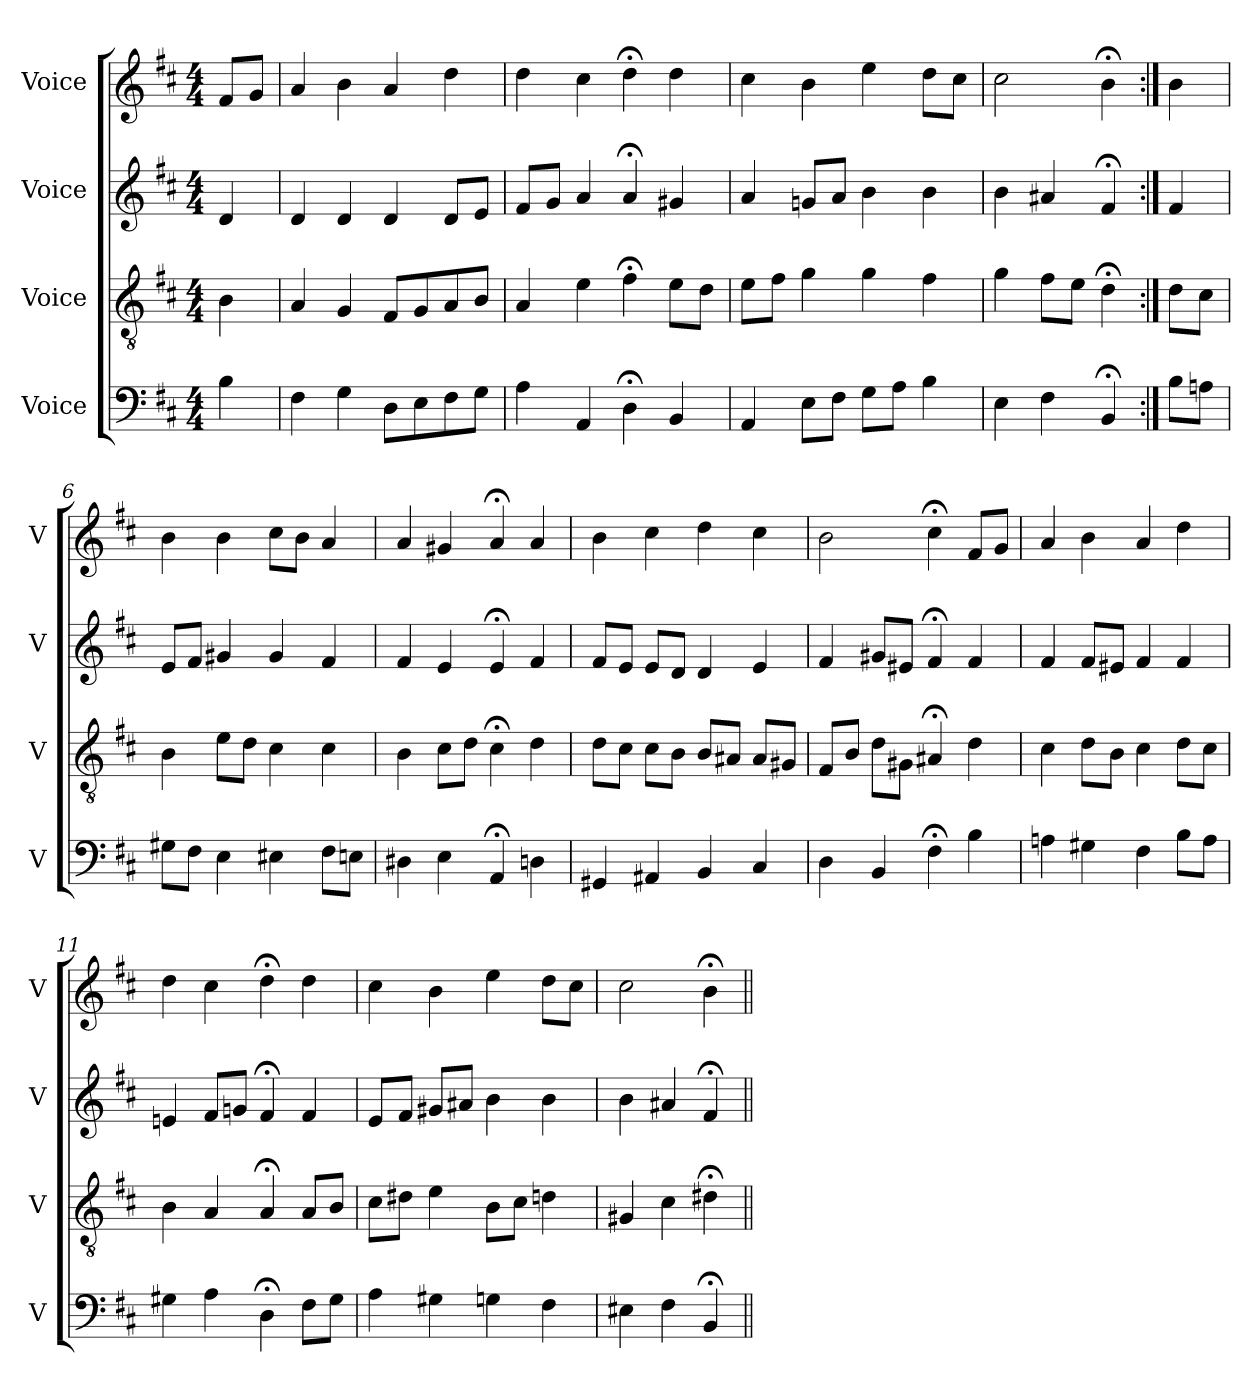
**kern	**kern	**kern	**kern
*part4	*part3	*part2	*part1
*staff4	*staff3	*staff2	*staff1
*I"Voice	*I"Voice	*I"Voice	*I"Voice
*I'V	*I'V	*I'V	*I'V
*clefF4	*clefGv2	*clefG2	*clefG2
*k[f#c#]	*k[f#c#]	*k[f#c#]	*k[f#c#]
*M4/4	*M4/4	*M4/4	*M4/4
=	=	=	=
4B	4B	4d	8f#L
.	.	.	8gJ
=2	=2	=2	=2
4F#	4A	4d	4a
4G	4G	4d	4b
8DL	8F#L	4d	4a
8E	8G	.	.
8F#	8A	8dL	4dd
8GJ	8BJ	8eJ	.
=3	=3	=3	=3
4A	4A	8f#L	4dd
.	.	8gJ	.
4AA	4e	4a	4cc#
4D;<	4f#;<	4a;<	4dd;<
4BB	8eL	4g#X	4dd
.	8dJ	.	.
=4	=4	=4	=4
4AA	8eL	4a	4cc#
.	8f#J	.	.
8EL	4g	8gnL	4b
8F#J	.	8aJ	.
8GL	4g	4b	4ee
8AJ	.	.	.
4B	4f#	4b	8ddL
.	.	.	8cc#J
=	=	=	=
4E	4g	4b	2cc#
4F#	8f#L	4a#X	.
.	8eJ	.	.
4BB;<	4d;<	4f#;<	4b;<
=5:|!	=5:|!	=5:|!	=5:|!
8BL	8dL	4f#	4b
8AnJ	8c#J	.	.
=6	=6	=6	=6
8G#XL	4B	8eL	4b
8F#J	.	8f#J	.
4E	8eL	4g#X	4b
.	8dJ	.	.
4E#X	4c#	4g#	8cc#L
.	.	.	8bJ
8F#L	4c#	4f#	4a
8EnJ	.	.	.
=7	=7	=7	=7
4D#X	4B	4f#	4a
4E	8c#L	4e	4g#X
.	8dJ	.	.
4AA;<	4c#;<	4e;<	4a;<
4Dn	4d	4f#	4a
=8	=8	=8	=8
4GG#X	8dL	8f#L	4b
.	8c#J	8eJ	.
4AA#X	8c#L	8eL	4cc#
.	8BJ	8dJ	.
4BB	8BL	4d	4dd
.	8A#XJ	.	.
4C#	8A#L	4e	4cc#
.	8G#XJ	.	.
=9	=9	=9	=9
4D	8F#L	4f#	2b
.	8BJ	.	.
4BB	8dL	8g#XL	.
.	8G#XJ	8e#XJ	.
4F#;<	4A#X;<	4f#;<	4cc#;<
4B	4d	4f#	8f#L
.	.	.	8gJ
=10	=10	=10	=10
4An	4c#	4f#	4a
4G#X	8dL	8f#L	4b
.	8BJ	8e#XJ	.
4F#	4c#	4f#	4a
8BL	8dL	4f#	4dd
8AJ	8c#J	.	.
=11	=11	=11	=11
4G#X	4B	4en	4dd
4A	4A	8f#L	4cc#
.	.	8gnJ	.
4D;<	4A;<	4f#;<	4dd;<
8F#L	8AL	4f#	4dd
8G#J	8BJ	.	.
=12	=12	=12	=12
4A	8c#L	8eL	4cc#
.	8d#XJ	8f#J	.
4G#X	4e	8g#XL	4b
.	.	8a#XJ	.
4Gn	8BL	4b	4ee
.	8c#J	.	.
4F#	4dn	4b	8ddL
.	.	.	8cc#J
=13	=13	=13	=13
4E#X	4G#X	4b	2cc#
4F#	4c#	4a#X	.
4BB;<	4d#X;<	4f#;<	4b;<
=||	=||	=||	=||
*-	*-	*-	*-
